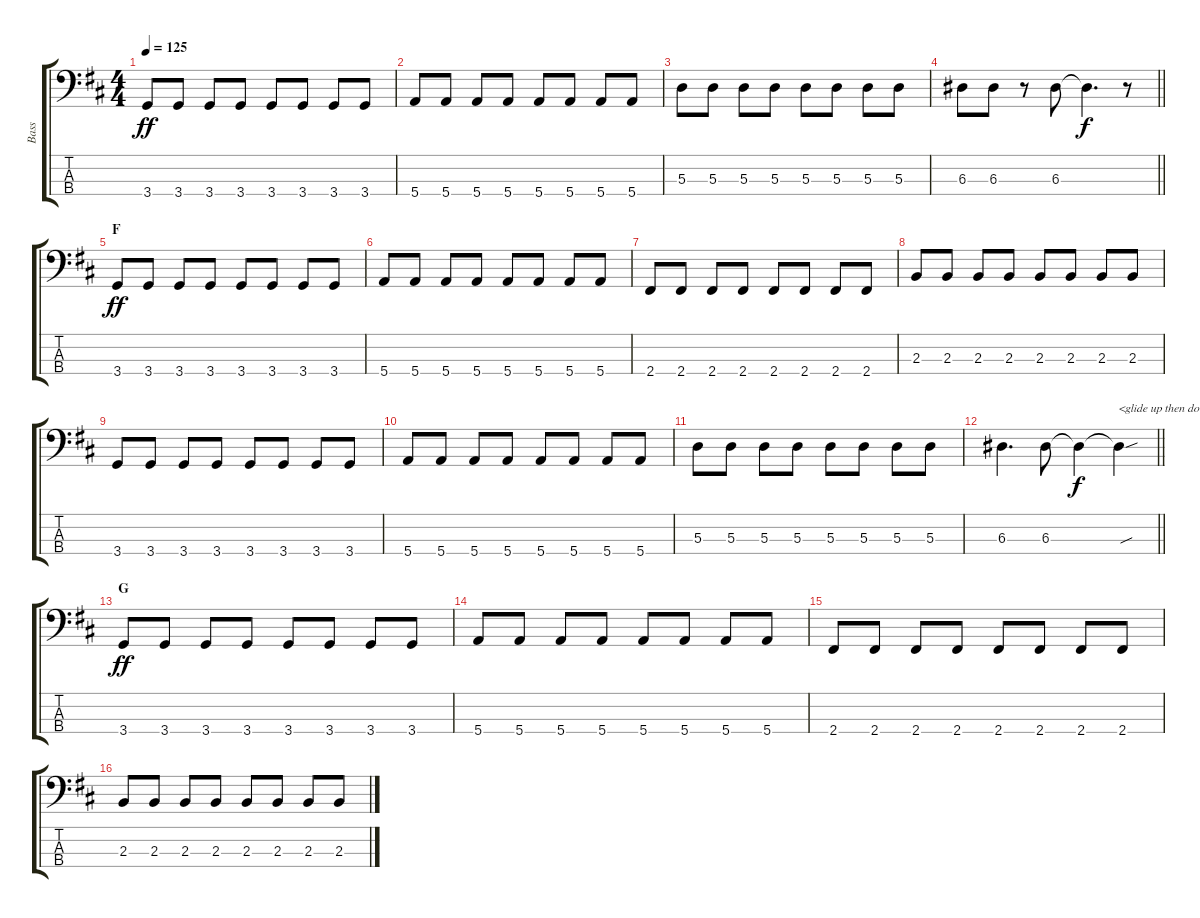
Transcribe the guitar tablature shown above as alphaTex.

\track ("Bass" "Bass") {instrument electricbasspick}
\staff {score tabs}
\tuning (G2 D2 A1 E1) {hide}
\ts (4 4)
\tempo 125
\clef f4
\ks d
3.4.8{dy ff} 3.4.8 3.4.8 3.4.8 3.4.8 3.4.8 3.4.8 3.4.8 |
5.4.8 5.4.8 5.4.8 5.4.8 5.4.8 5.4.8 5.4.8 5.4.8 |
5.3.8 5.3.8 5.3.8 5.3.8 5.3.8 5.3.8 5.3.8 5.3.8 |
\barLineRight lightlight
6.3.8 6.3.8 r.8 6.3.8 6.3{t}.4{d dy f} r.8 |
\section ("" "F")
3.4.8{dy ff} 3.4.8 3.4.8 3.4.8 3.4.8 3.4.8 3.4.8 3.4.8 |
5.4.8 5.4.8 5.4.8 5.4.8 5.4.8 5.4.8 5.4.8 5.4.8 |
2.4.8 2.4.8 2.4.8 2.4.8 2.4.8 2.4.8 2.4.8 2.4.8 |
2.3.8 2.3.8 2.3.8 2.3.8 2.3.8 2.3.8 2.3.8 2.3.8 |
3.4.8 3.4.8 3.4.8 3.4.8 3.4.8 3.4.8 3.4.8 3.4.8 |
5.4.8 5.4.8 5.4.8 5.4.8 5.4.8 5.4.8 5.4.8 5.4.8 |
5.3.8 5.3.8 5.3.8 5.3.8 5.3.8 5.3.8 5.3.8 5.3.8 |
\barLineRight lightlight
6.3.4{d} 6.3.8 6.3{t}.4{dy f} 6.3{sou t}.4{txt "<glide up then down>"} |
\section ("" "G")
3.4.8{dy ff} 3.4.8 3.4.8 3.4.8 3.4.8 3.4.8 3.4.8 3.4.8 |
5.4.8 5.4.8 5.4.8 5.4.8 5.4.8 5.4.8 5.4.8 5.4.8 |
2.4.8 2.4.8 2.4.8 2.4.8 2.4.8 2.4.8 2.4.8 2.4.8 |
2.3.8 2.3.8 2.3.8 2.3.8 2.3.8 2.3.8 2.3.8 2.3.8
